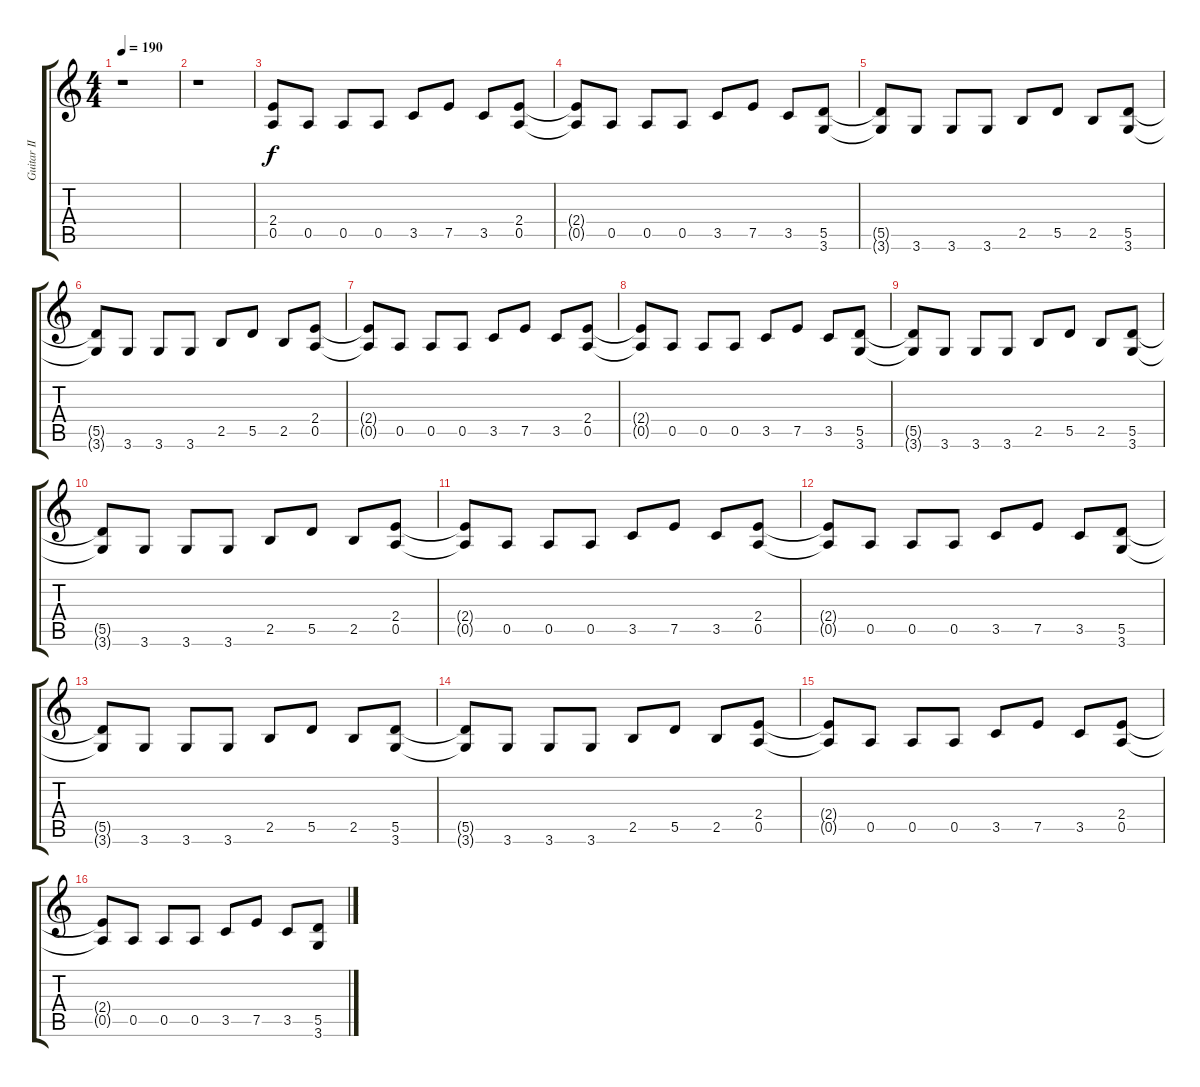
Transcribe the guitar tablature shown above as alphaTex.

\track ("Guitar II" "Guitar II") {instrument distortionguitar}
\staff {score tabs}
\tuning (E4 B3 G3 D3 A2 E2) {hide}
\ts (4 4)
\tempo 190
\clef g2
\ks c
r.1{dy f instrument distortionguitar} |
r.1 |
(2.4 0.5).8 0.5.8 0.5.8 0.5.8 3.5.8 7.5.8 3.5.8 (2.4 0.5).8 |
(2.4{t} 0.5{t}).8 0.5.8 0.5.8 0.5.8 3.5.8 7.5.8 3.5.8 (5.5 3.6).8 |
(5.5{t} 3.6{t}).8 3.6.8 3.6.8 3.6.8 2.5.8 5.5.8 2.5.8 (5.5 3.6).8 |
(5.5{t} 3.6{t}).8 3.6.8 3.6.8 3.6.8 2.5.8 5.5.8 2.5.8 (2.4 0.5).8 |
(2.4{t} 0.5{t}).8 0.5.8 0.5.8 0.5.8 3.5.8 7.5.8 3.5.8 (2.4 0.5).8 |
(2.4{t} 0.5{t}).8 0.5.8 0.5.8 0.5.8 3.5.8 7.5.8 3.5.8 (5.5 3.6).8 |
(5.5{t} 3.6{t}).8 3.6.8 3.6.8 3.6.8 2.5.8 5.5.8 2.5.8 (5.5 3.6).8 |
(5.5{t} 3.6{t}).8 3.6.8 3.6.8 3.6.8 2.5.8 5.5.8 2.5.8 (2.4 0.5).8 |
(2.4{t} 0.5{t}).8 0.5.8 0.5.8 0.5.8 3.5.8 7.5.8 3.5.8 (2.4 0.5).8 |
(2.4{t} 0.5{t}).8 0.5.8 0.5.8 0.5.8 3.5.8 7.5.8 3.5.8 (5.5 3.6).8 |
(5.5{t} 3.6{t}).8 3.6.8 3.6.8 3.6.8 2.5.8 5.5.8 2.5.8 (5.5 3.6).8 |
(5.5{t} 3.6{t}).8 3.6.8 3.6.8 3.6.8 2.5.8 5.5.8 2.5.8 (2.4 0.5).8 |
(2.4{t} 0.5{t}).8 0.5.8 0.5.8 0.5.8 3.5.8 7.5.8 3.5.8 (2.4 0.5).8 |
(2.4{t} 0.5{t}).8 0.5.8 0.5.8 0.5.8 3.5.8 7.5.8 3.5.8 (5.5 3.6).8
